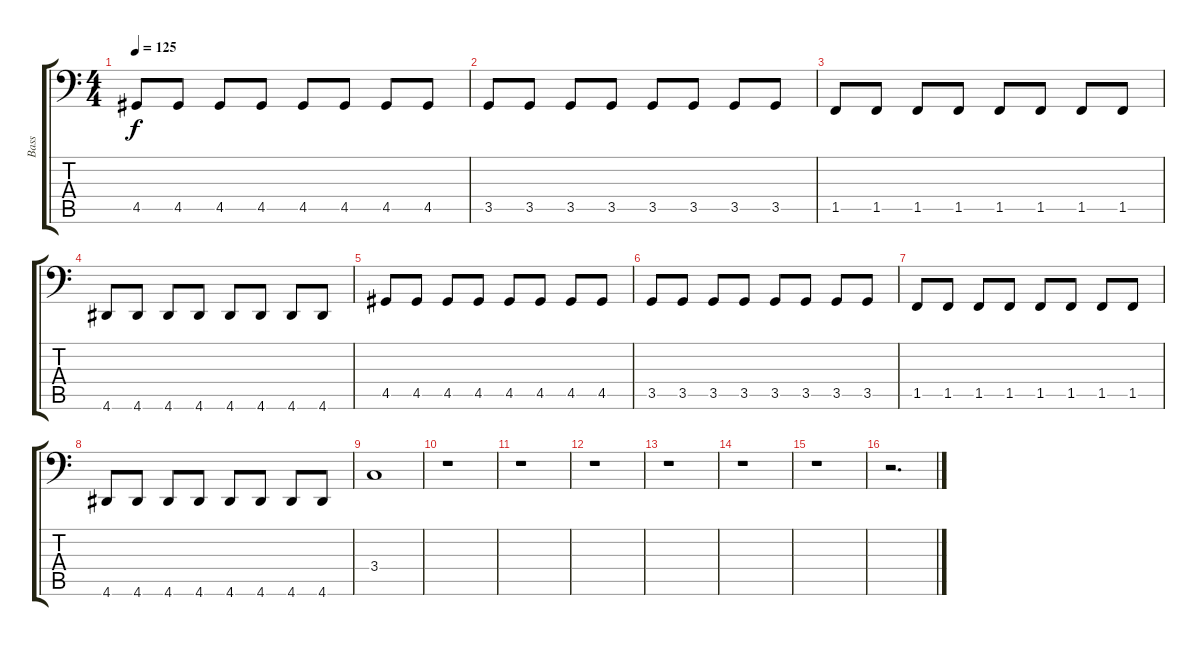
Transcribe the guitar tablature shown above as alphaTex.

\track ("Bass" "Bass") {instrument electricbassfinger}
\staff {score tabs}
\tuning (C3 G2 D2 A1 E1 B0) {hide}
\ts (4 4)
\tempo 125
\clef f4
\ks c
4.5.8{dy f instrument electricbassfinger} 4.5.8 4.5.8 4.5.8 4.5.8 4.5.8 4.5.8 4.5.8 |
3.5.8 3.5.8 3.5.8 3.5.8 3.5.8 3.5.8 3.5.8 3.5.8 |
1.5.8 1.5.8 1.5.8 1.5.8 1.5.8 1.5.8 1.5.8 1.5.8 |
4.6.8 4.6.8 4.6.8 4.6.8 4.6.8 4.6.8 4.6.8 4.6.8 |
4.5.8 4.5.8 4.5.8 4.5.8 4.5.8 4.5.8 4.5.8 4.5.8 |
3.5.8 3.5.8 3.5.8 3.5.8 3.5.8 3.5.8 3.5.8 3.5.8 |
1.5.8 1.5.8 1.5.8 1.5.8 1.5.8 1.5.8 1.5.8 1.5.8 |
4.6.8 4.6.8 4.6.8 4.6.8 4.6.8 4.6.8 4.6.8 4.6.8 |
3.4.1 |
r.1 |
r.1 |
r.1 |
r.1 |
r.1 |
r.1 |
r.2{d}
